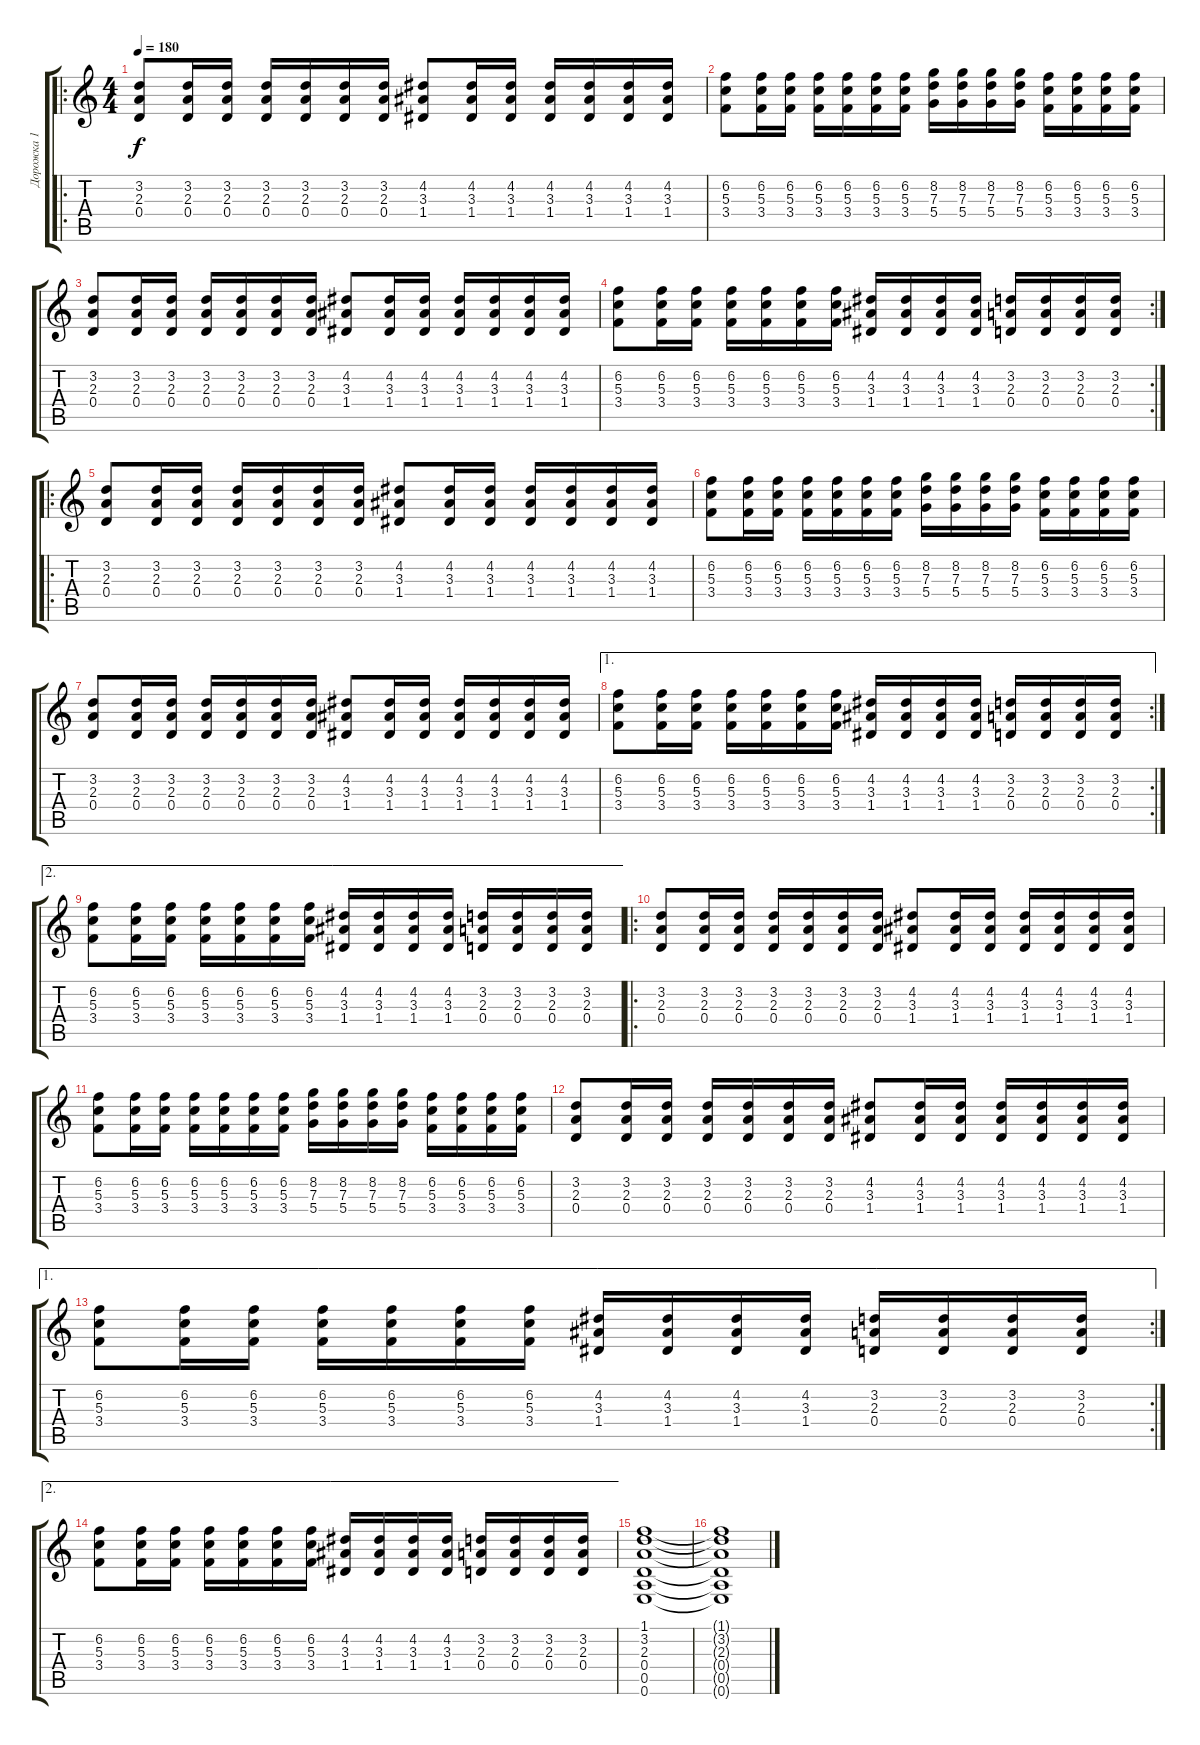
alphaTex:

\track ("Дорожка 1" "Дорожка 1") {instrument distortionguitar}
\staff {score tabs}
\tuning (E4 B3 G3 D3 A2 E2) {hide}
\ro
\ts (4 4)
\tempo 180
\clef g2
\ks c
(3.2 2.3 0.4).8{dy f instrument distortionguitar} (3.2 2.3 0.4).16 (3.2 2.3 0.4).16 (3.2 2.3 0.4).16 (3.2 2.3 0.4).16 (3.2 2.3 0.4).16 (3.2 2.3 0.4).16 (4.2 3.3 1.4).8 (4.2 3.3 1.4).16 (4.2 3.3 1.4).16 (4.2 3.3 1.4).16 (4.2 3.3 1.4).16 (4.2 3.3 1.4).16 (4.2 3.3 1.4).16 |
(6.2 5.3 3.4).8 (6.2 5.3 3.4).16 (6.2 5.3 3.4).16 (6.2 5.3 3.4).16 (6.2 5.3 3.4).16 (6.2 5.3 3.4).16 (6.2 5.3 3.4).16 (8.2 7.3 5.4).16 (8.2 7.3 5.4).16 (8.2 7.3 5.4).16 (8.2 7.3 5.4).16 (6.2 5.3 3.4).16 (6.2 5.3 3.4).16 (6.2 5.3 3.4).16 (6.2 5.3 3.4).16 |
(3.2 2.3 0.4).8 (3.2 2.3 0.4).16 (3.2 2.3 0.4).16 (3.2 2.3 0.4).16 (3.2 2.3 0.4).16 (3.2 2.3 0.4).16 (3.2 2.3 0.4).16 (4.2 3.3 1.4).8 (4.2 3.3 1.4).16 (4.2 3.3 1.4).16 (4.2 3.3 1.4).16 (4.2 3.3 1.4).16 (4.2 3.3 1.4).16 (4.2 3.3 1.4).16 |
\rc 2
(6.2 5.3 3.4).8 (6.2 5.3 3.4).16 (6.2 5.3 3.4).16 (6.2 5.3 3.4).16 (6.2 5.3 3.4).16 (6.2 5.3 3.4).16 (6.2 5.3 3.4).16 (4.2 3.3 1.4).16 (4.2 3.3 1.4).16 (4.2 3.3 1.4).16 (4.2 3.3 1.4).16 (3.2 2.3 0.4).16 (3.2 2.3 0.4).16 (3.2 2.3 0.4).16 (3.2 2.3 0.4).16 |
\ro
(3.2 2.3 0.4).8 (3.2 2.3 0.4).16 (3.2 2.3 0.4).16 (3.2 2.3 0.4).16 (3.2 2.3 0.4).16 (3.2 2.3 0.4).16 (3.2 2.3 0.4).16 (4.2 3.3 1.4).8 (4.2 3.3 1.4).16 (4.2 3.3 1.4).16 (4.2 3.3 1.4).16 (4.2 3.3 1.4).16 (4.2 3.3 1.4).16 (4.2 3.3 1.4).16 |
(6.2 5.3 3.4).8 (6.2 5.3 3.4).16 (6.2 5.3 3.4).16 (6.2 5.3 3.4).16 (6.2 5.3 3.4).16 (6.2 5.3 3.4).16 (6.2 5.3 3.4).16 (8.2 7.3 5.4).16 (8.2 7.3 5.4).16 (8.2 7.3 5.4).16 (8.2 7.3 5.4).16 (6.2 5.3 3.4).16 (6.2 5.3 3.4).16 (6.2 5.3 3.4).16 (6.2 5.3 3.4).16 |
(3.2 2.3 0.4).8 (3.2 2.3 0.4).16 (3.2 2.3 0.4).16 (3.2 2.3 0.4).16 (3.2 2.3 0.4).16 (3.2 2.3 0.4).16 (3.2 2.3 0.4).16 (4.2 3.3 1.4).8 (4.2 3.3 1.4).16 (4.2 3.3 1.4).16 (4.2 3.3 1.4).16 (4.2 3.3 1.4).16 (4.2 3.3 1.4).16 (4.2 3.3 1.4).16 |
\ae 1
\rc 2
(6.2 5.3 3.4).8 (6.2 5.3 3.4).16 (6.2 5.3 3.4).16 (6.2 5.3 3.4).16 (6.2 5.3 3.4).16 (6.2 5.3 3.4).16 (6.2 5.3 3.4).16 (4.2 3.3 1.4).16 (4.2 3.3 1.4).16 (4.2 3.3 1.4).16 (4.2 3.3 1.4).16 (3.2 2.3 0.4).16 (3.2 2.3 0.4).16 (3.2 2.3 0.4).16 (3.2 2.3 0.4).16 |
\ae 2
(6.2 5.3 3.4).8 (6.2 5.3 3.4).16 (6.2 5.3 3.4).16 (6.2 5.3 3.4).16 (6.2 5.3 3.4).16 (6.2 5.3 3.4).16 (6.2 5.3 3.4).16 (4.2 3.3 1.4).16 (4.2 3.3 1.4).16 (4.2 3.3 1.4).16 (4.2 3.3 1.4).16 (3.2 2.3 0.4).16 (3.2 2.3 0.4).16 (3.2 2.3 0.4).16 (3.2 2.3 0.4).16 |
\ro
(3.2 2.3 0.4).8 (3.2 2.3 0.4).16 (3.2 2.3 0.4).16 (3.2 2.3 0.4).16 (3.2 2.3 0.4).16 (3.2 2.3 0.4).16 (3.2 2.3 0.4).16 (4.2 3.3 1.4).8 (4.2 3.3 1.4).16 (4.2 3.3 1.4).16 (4.2 3.3 1.4).16 (4.2 3.3 1.4).16 (4.2 3.3 1.4).16 (4.2 3.3 1.4).16 |
(6.2 5.3 3.4).8 (6.2 5.3 3.4).16 (6.2 5.3 3.4).16 (6.2 5.3 3.4).16 (6.2 5.3 3.4).16 (6.2 5.3 3.4).16 (6.2 5.3 3.4).16 (8.2 7.3 5.4).16 (8.2 7.3 5.4).16 (8.2 7.3 5.4).16 (8.2 7.3 5.4).16 (6.2 5.3 3.4).16 (6.2 5.3 3.4).16 (6.2 5.3 3.4).16 (6.2 5.3 3.4).16 |
(3.2 2.3 0.4).8 (3.2 2.3 0.4).16 (3.2 2.3 0.4).16 (3.2 2.3 0.4).16 (3.2 2.3 0.4).16 (3.2 2.3 0.4).16 (3.2 2.3 0.4).16 (4.2 3.3 1.4).8 (4.2 3.3 1.4).16 (4.2 3.3 1.4).16 (4.2 3.3 1.4).16 (4.2 3.3 1.4).16 (4.2 3.3 1.4).16 (4.2 3.3 1.4).16 |
\ae 1
\rc 2
(6.2 5.3 3.4).8 (6.2 5.3 3.4).16 (6.2 5.3 3.4).16 (6.2 5.3 3.4).16 (6.2 5.3 3.4).16 (6.2 5.3 3.4).16 (6.2 5.3 3.4).16 (4.2 3.3 1.4).16 (4.2 3.3 1.4).16 (4.2 3.3 1.4).16 (4.2 3.3 1.4).16 (3.2 2.3 0.4).16 (3.2 2.3 0.4).16 (3.2 2.3 0.4).16 (3.2 2.3 0.4).16 |
\ae 2
(6.2 5.3 3.4).8 (6.2 5.3 3.4).16 (6.2 5.3 3.4).16 (6.2 5.3 3.4).16 (6.2 5.3 3.4).16 (6.2 5.3 3.4).16 (6.2 5.3 3.4).16 (4.2 3.3 1.4).16 (4.2 3.3 1.4).16 (4.2 3.3 1.4).16 (4.2 3.3 1.4).16 (3.2 2.3 0.4).16 (3.2 2.3 0.4).16 (3.2 2.3 0.4).16 (3.2 2.3 0.4).16 |
(1.1 3.2 2.3 0.4 0.5 0.6).1 |
(1.1{t} 3.2{t} 2.3{t} 0.4{t} 0.5{t} 0.6{t}).1
